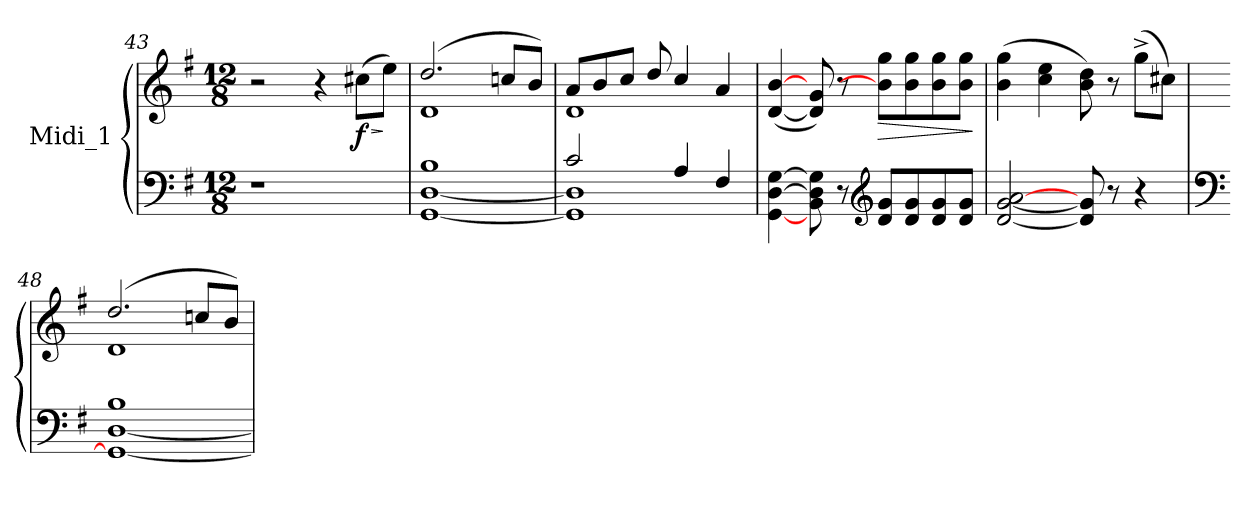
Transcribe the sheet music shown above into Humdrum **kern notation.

**kern	**kern	**dynam
*part1	*part1	*part1
*staff2	*staff1	*staff1/2
*I"Midi_1	*	*
*clefF4	*clefG2	*
*k[f#]	*k[f#]	*
*G:	*G:	*
*M12/8	*M12/8	*
=43	=43	=43
*^	*^	*
1r	2ryy	2r	2ryy	.
.	2ryy	4r	2ryy	.
!	!	!	!	!LO:HP:b
!	!	!	!	!LO:DY:n=1:b
.	.	(>8cc#X\L	.	> f
.	.	8ee\J)	.	]
=44	=44	=44	=44	=44
1B	[1GG [1D	(>2.dd/	1d	.
.	.	8ccni/L	.	.
.	.	8b/J)	.	.
=45	=45	=45	=45	=45
2c/	1GG] 1D]	8a/L	1d	.
.	.	8b/	.	.
.	.	8cc/J	.	.
.	.	8dd/	.	.
4A/	.	4cc/	.	.
4F#/	.	4a/	.	.
=46	=46	=46	=46	=46
[4GG\ [4D\ [4G\	2ryy	(>[4d/ [4b/	2ryy	.
8BB\ 8D\] 8G\]	.	8d/] 8g/)	.	.
8r	.	8r	.	.
*clefG2	*	*	*	*
!	!	!	!	!LO:HP:b
8d/ 8g/L	2ryy	8b\] 8gg\L	2ryy	>
8d/ 8g/	.	8b\ 8gg\	.	.
8d/ 8g/	.	8b\ 8gg\	.	.
8d/ 8g/J	.	8b\ 8gg\J	.	.
*v	*v	*	*	*
*	*v	*v	*
.	.	]
!!LO:LB:g=z
=47	=47	=47
*^	*^	*
[2d/ [2g/ [2a/	2ryy	(>4b\ 4gg\	2ryy	.
.	.	4cc\ 4ee\	.	.
8d/] 8g/]	2ryy	8b\ 8dd\)	2ryy	.
8r	.	8r	.	.
4r	.	(8gg^\L	.	.
.	.	8cc#X\J)	.	.
=48	=48	=48	=48	=48
*clefF4	*	*	*	*
1B	1GG_ [1D	(>2.dd/	1d	.
.	.	8ccni/L	.	.
.	.	8b/J)	.	.
*v	*v	*	*	*
*	*v	*v	*
=	=	=
*-	*-	*-
